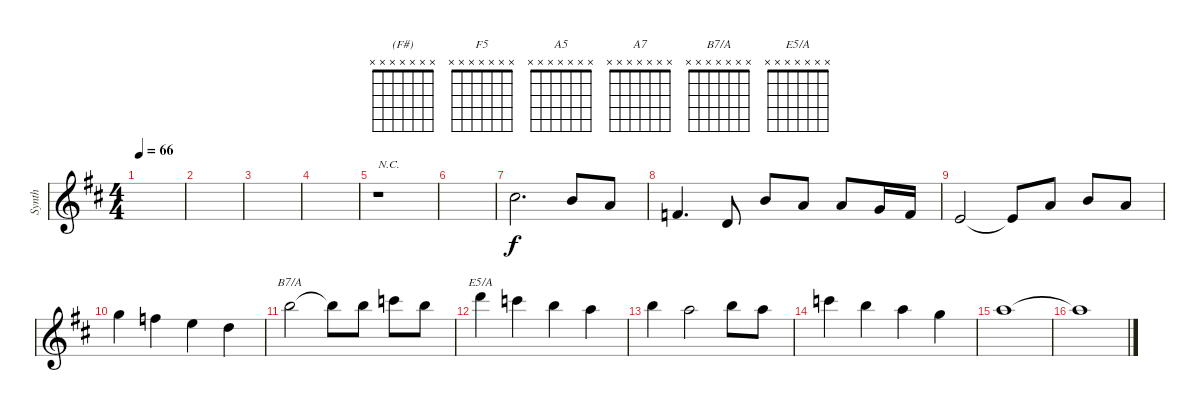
\track ("Synth" "Synth") {instrument pad4choir}
\staff {score}
\tuning (E5 B4 G4 D4 A3 E3 B2) {hide}
\chord ("(F#)" x x x x x x x)
\chord ("F5" x x x x x x x)
\chord ("A5" x x x x x x x)
\chord ("A7" x x x x x x x)
\chord ("B7/A" x x x x x x x)
\chord ("E5/A" x x x x x x x)
\ts (4 4)
\tempo 66
\clef g2
\ks d
|
|
|
|
r.1{txt "N.C."} |
|
2.2.2{d} 0.2.8 2.3.8 |
3.4.4{d} 0.4.8 0.2.8 2.3.8 2.3.8 0.3.16 3.4.16 |
2.4.2 2.4{t}.8 2.3.8 0.2.8 2.3.8 |
3.1.4 1.1.4 0.1.4 3.2.4 |
7.1.2{ch "B7/A"} 7.1{t}.8 7.1.8 8.1.8 7.1.8 |
10.1.4{ch "E5/A"} 8.1.4 7.1.4 5.1.4 |
7.1.4 5.1.2 7.1.8 5.1.8 |
8.1.4 7.1.4 5.1.4 3.1.4 |
5.1.1 |
5.1{t}.1
